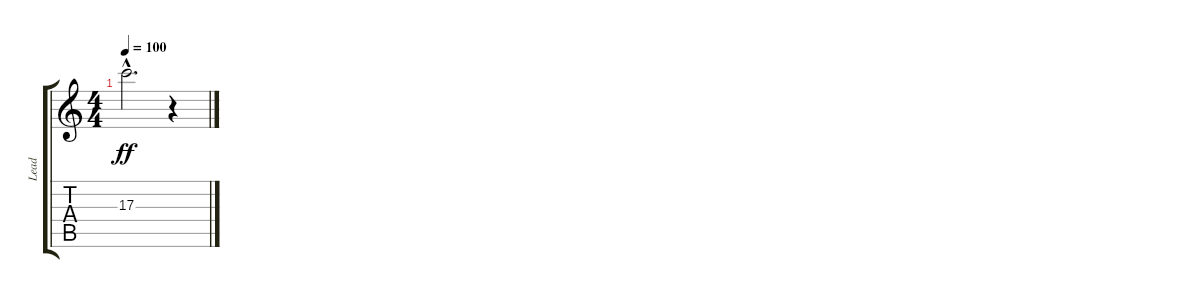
\track ("Lead" "Lead") {instrument overdrivenguitar}
\staff {score tabs}
\tuning (E4 B3 G3 D3 A2 E2) {hide}
\ts (4 4)
\tempo 100
\clef g2
\ks c
17.3{hac}.2{d dy ff} r.4
